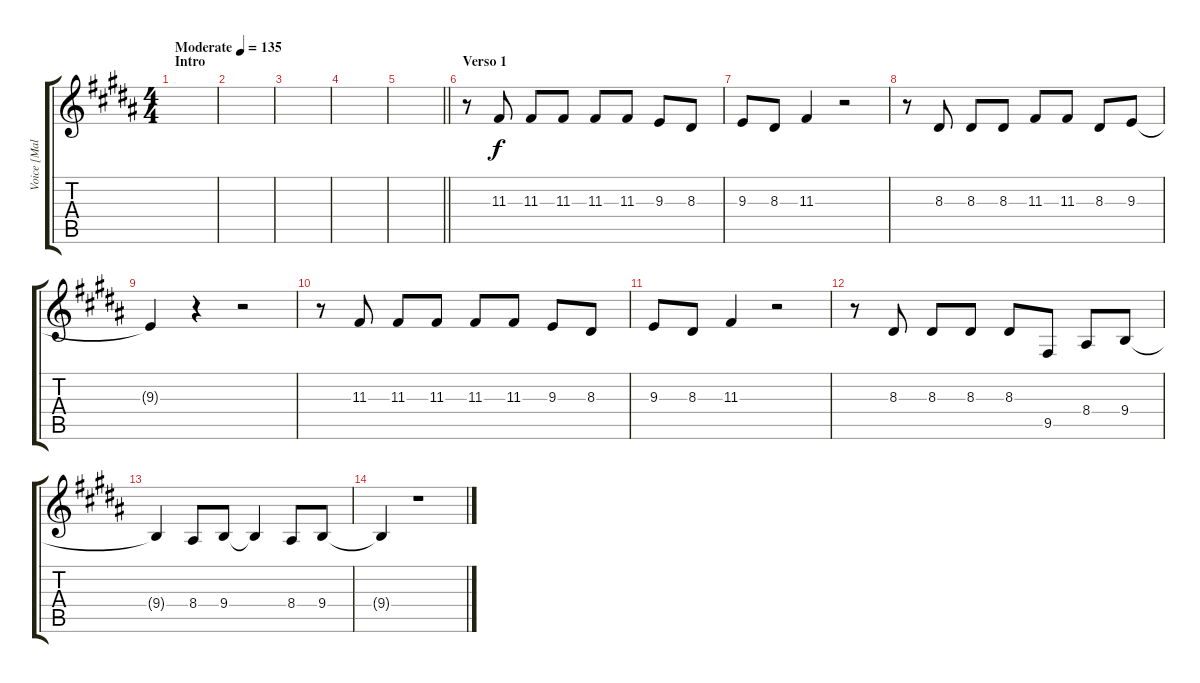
\track ("Voice [Male]" "Voice [Mal") {instrument lead6voice}
\staff {score tabs}
\tuning (E4 B3 G3 D3 A2 E2) {hide}
\ts (4 4)
\section ("" "Intro")
\tempo (135 "Moderate")
\clef g2
\ks b
|
|
|
|
\barLineRight lightlight
|
\section ("" "Verso 1")
r.8 11.3.8 11.3.8 11.3.8 11.3.8 11.3.8 9.3.8 8.3.8 |
9.3.8 8.3.8 11.3.4 r.2 |
r.8 8.3.8 8.3.8 8.3.8 11.3.8 11.3.8 8.3.8 9.3.8 |
9.3{t}.4 r.4 r.2 |
r.8 11.3.8 11.3.8 11.3.8 11.3.8 11.3.8 9.3.8 8.3.8 |
9.3.8 8.3.8 11.3.4 r.2 |
r.8 8.3.8 8.3.8 8.3.8 8.3.8 9.5.8 8.4.8 9.4.8 |
9.4{t}.4 8.4.8 9.4.8 9.4{t}.4 8.4.8 9.4.8 |
9.4{t}.4 r.1
